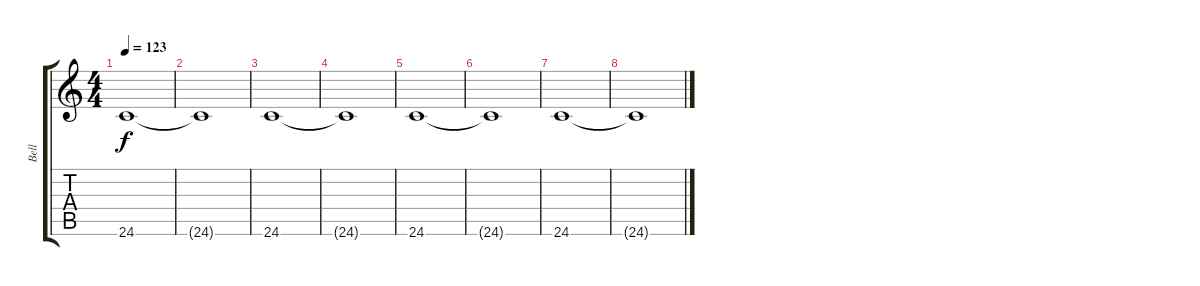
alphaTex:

\track ("Bell" "Bell") {instrument tubularbells}
\staff {score tabs}
\tuning (D4 A3 F3 C3 G2 C2) {hide}
\ts (4 4)
\tempo 123
\clef g2
\ks c
24.6.1{dy f} |
24.6{t}.1 |
24.6.1 |
24.6{t}.1 |
24.6.1 |
24.6{t}.1 |
24.6.1 |
24.6{t}.1
